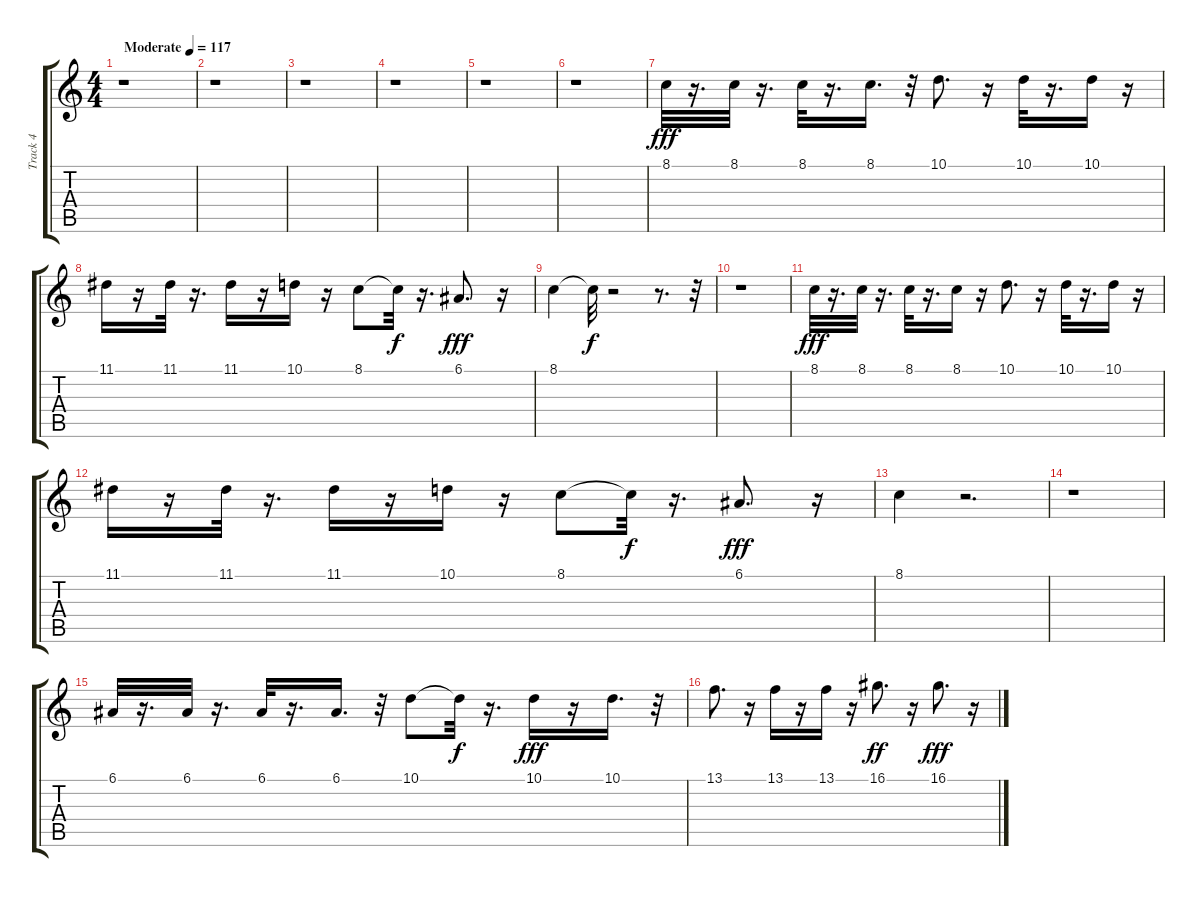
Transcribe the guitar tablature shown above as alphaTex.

\track ("Track 4" "Track 4") {instrument panflute}
\staff {score tabs}
\tuning (E4 B3 G3 D3 A2 E2) {hide}
\ts (4 4)
\tempo (117 "Moderate")
\clef g2
\ks c
r.1{dy fff instrument panflute} |
r.1 |
r.1 |
r.1 |
r.1 |
r.1 |
8.1.32{instrument panflute} r.16{d} 8.1.32 r.16{d} 8.1.32 r.16{d} 8.1.16{d} r.32 10.1.8{d} r.16 10.1.32 r.16{d} 10.1.16 r.16 |
11.1.16 r.16 11.1.32 r.16{d} 11.1.16 r.16 10.1.16 r.16 8.1.8 8.1{t}.32{dy f} r.16{d} 6.1.8{d dy fff} r.16 |
8.1.4 8.1{t}.32{dy f} r.2 r.8{d} r.32 |
r.1 |
8.1.32{dy fff} r.16{d} 8.1.32 r.16{d} 8.1.32 r.16{d} 8.1.16 r.16 10.1.8{d} r.16 10.1.32 r.16{d} 10.1.16 r.16 |
11.1.16 r.16 11.1.32 r.16{d} 11.1.16 r.16 10.1.16 r.16 8.1.8 8.1{t}.32{dy f} r.16{d} 6.1.8{d dy fff} r.16 |
8.1.4 r.2{d} |
r.1 |
6.1.32 r.16{d} 6.1.32 r.16{d} 6.1.32 r.16{d} 6.1.16{d} r.32 10.1.8 10.1{t}.32{dy f} r.16{d} 10.1.16{dy fff} r.16 10.1.16{d} r.32 |
13.1.8{d} r.16 13.1.16 r.16 13.1.16 r.16 16.1.8{d dy ff} r.16 16.1.8{d dy fff} r.16
